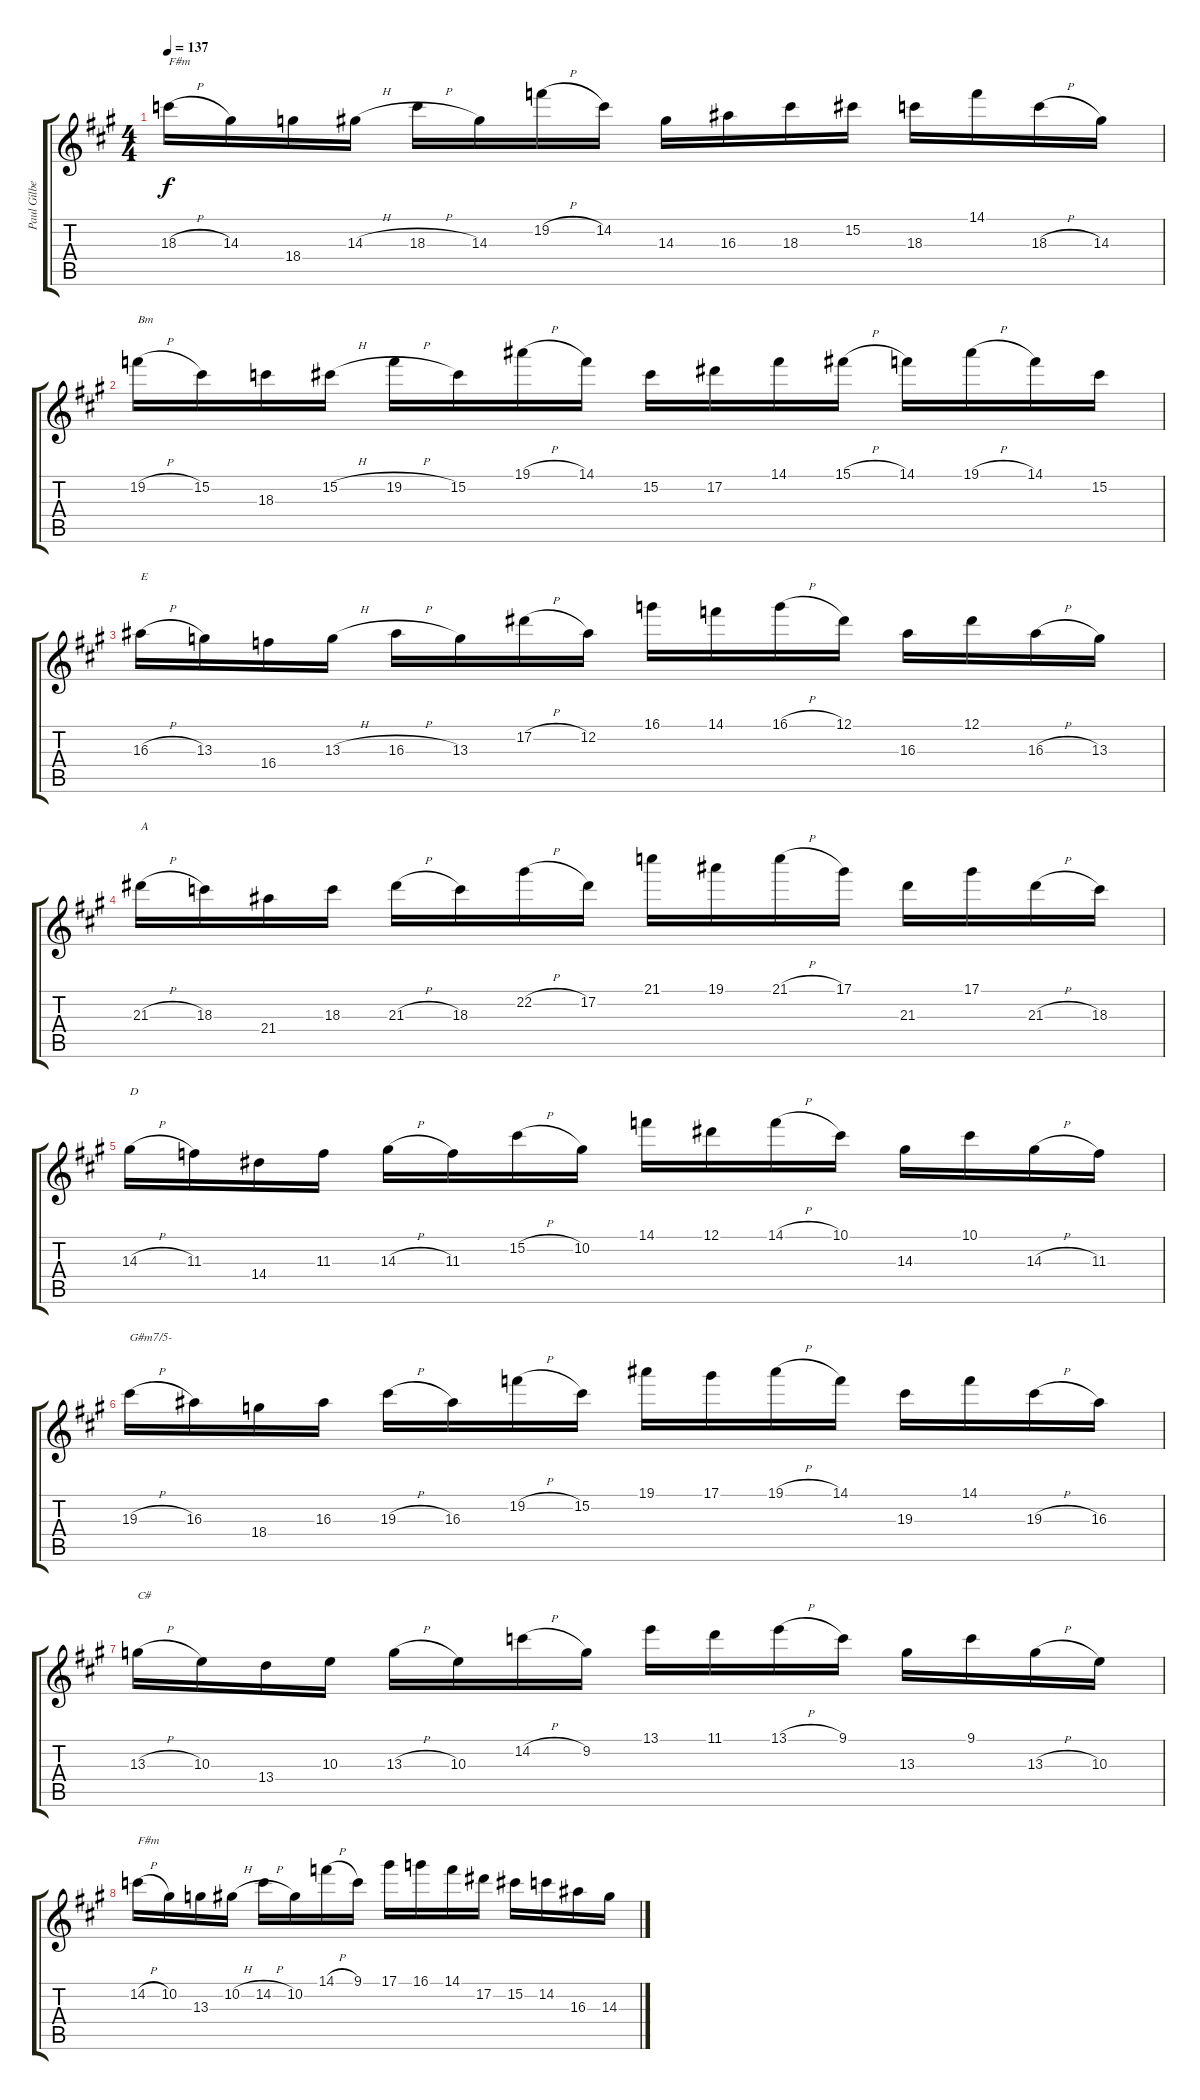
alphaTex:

\track ("Paul Gilbert" "Paul Gilbe") {instrument distortionguitar}
\staff {score tabs}
\tuning (Eb4 Bb3 Gb3 Db3 Ab2 Eb2) {hide}
\ts (4 4)
\tempo 137
\clef g2
\ks f#minor
18.3{h}.16{txt "F#m" dy f} 14.3.16 18.4.16 14.3{h}.16 18.3{h}.16 14.3.16 19.2{h}.16 14.2.16 14.3.16 16.3.16 18.3.16 15.2.16 18.3.16 14.1.16 18.3{h}.16 14.3.16 |
19.2{h}.16{txt "Bm"} 15.2.16 18.3.16 15.2{h}.16 19.2{h}.16 15.2.16 19.1{h}.16 14.1.16 15.2.16 17.2.16 14.1.16 15.1{h}.16 14.1.16 19.1{h}.16 14.1.16 15.2.16 |
16.3{h}.16{txt "E"} 13.3.16 16.4.16 13.3{h}.16 16.3{h}.16 13.3.16 17.2{h}.16 12.2.16 16.1.16 14.1.16 16.1{h}.16 12.1.16 16.3.16 12.1.16 16.3{h}.16 13.3.16 |
21.3{h}.16{txt "A"} 18.3.16 21.4.16 18.3.16 21.3{h}.16 18.3.16 22.2{h}.16 17.2.16 21.1.16 19.1.16 21.1{h}.16 17.1.16 21.3.16 17.1.16 21.3{h}.16 18.3.16 |
14.3{h}.16{txt "D"} 11.3.16 14.4.16 11.3.16 14.3{h}.16 11.3.16 15.2{h}.16 10.2.16 14.1.16 12.1.16 14.1{h}.16 10.1.16 14.3.16 10.1.16 14.3{h}.16 11.3.16 |
19.3{h}.16{txt "G#m7/5-"} 16.3.16 18.4.16 16.3.16 19.3{h}.16 16.3.16 19.2{h}.16 15.2.16 19.1.16 17.1.16 19.1{h}.16 14.1.16 19.3.16 14.1.16 19.3{h}.16 16.3.16 |
13.3{h}.16{txt "C#"} 10.3.16 13.4.16 10.3.16 13.3{h}.16 10.3.16 14.2{h}.16 9.2.16 13.1.16 11.1.16 13.1{h}.16 9.1.16 13.3.16 9.1.16 13.3{h}.16 10.3.16 |
14.2{h}.16{txt "F#m"} 10.2.16 13.3.16 10.2{h}.16 14.2{h}.16 10.2.16 14.1{h}.16 9.1.16 17.1.16 16.1.16 14.1.16 17.2.16 15.2.16 14.2.16 16.3.16 14.3.16
